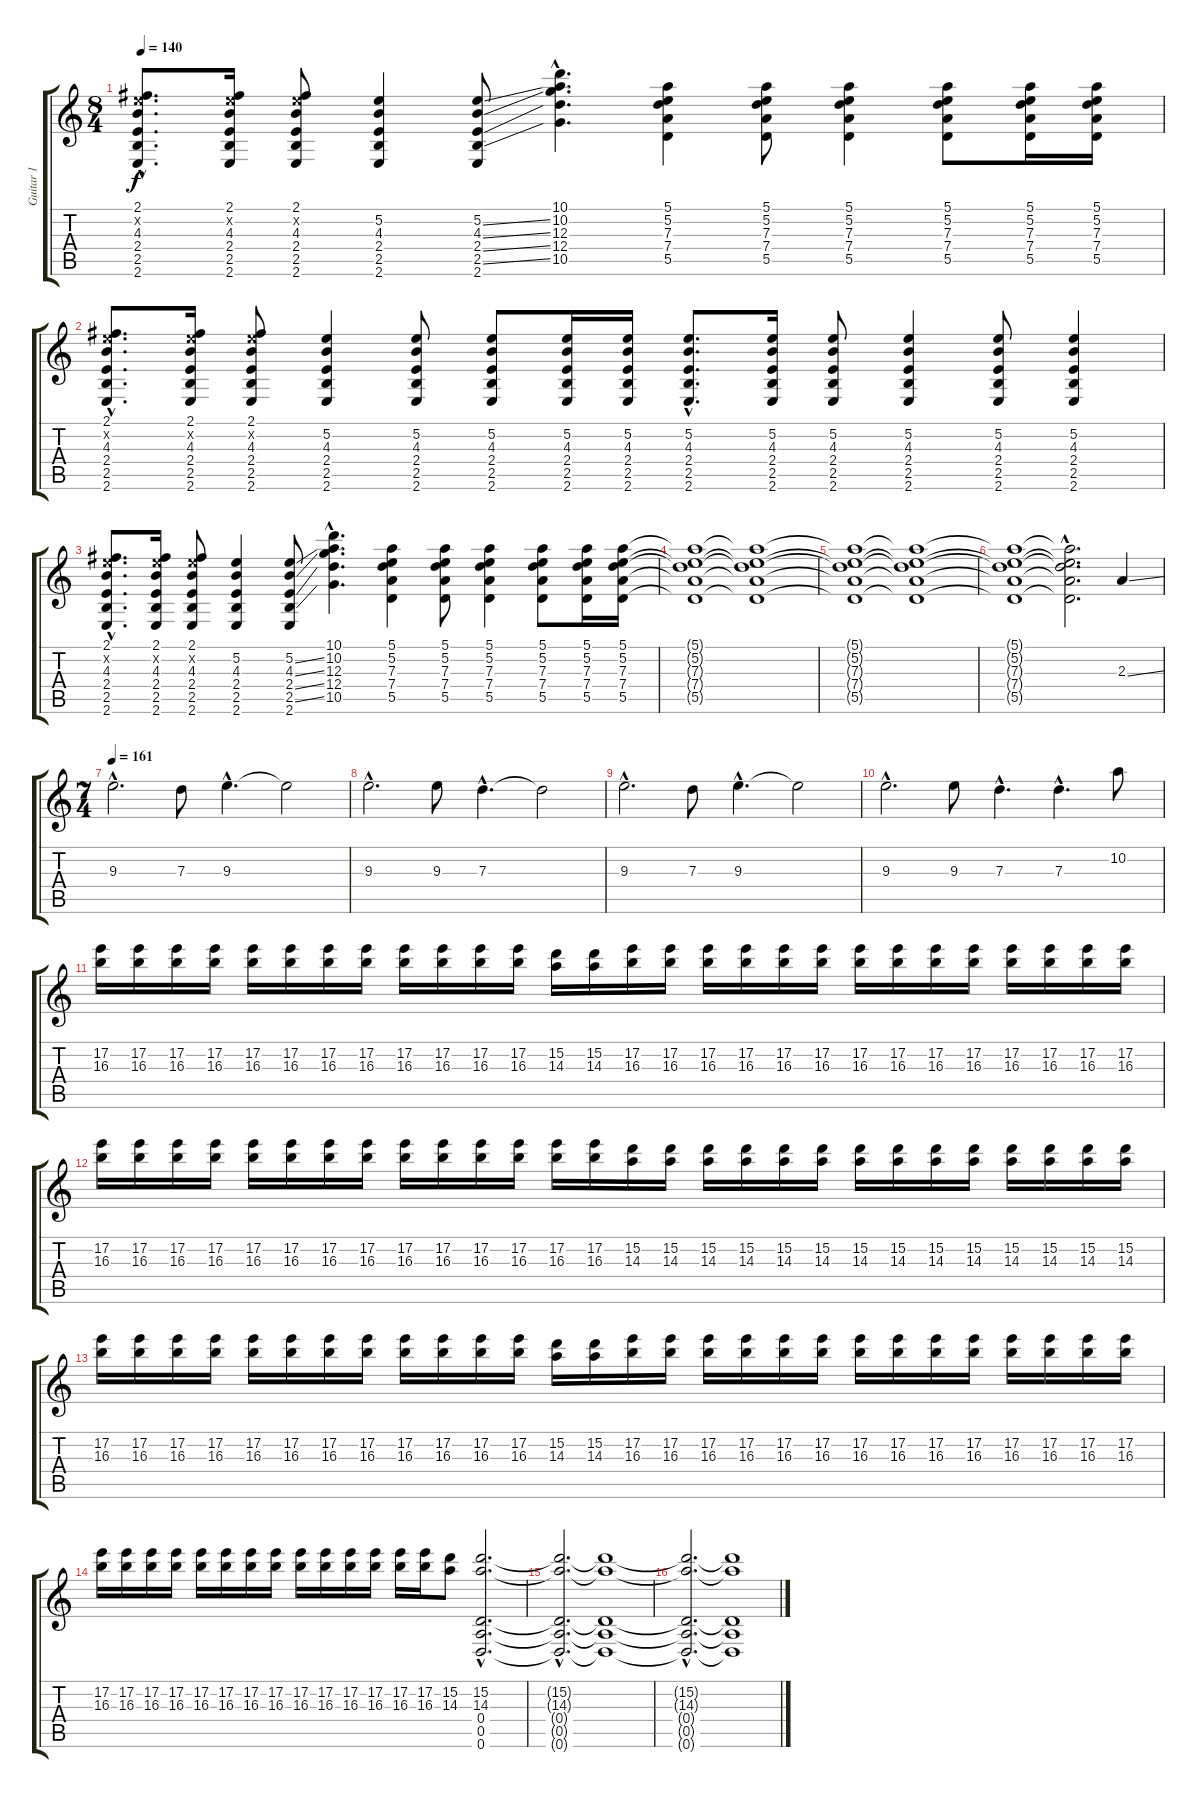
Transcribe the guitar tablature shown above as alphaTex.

\track ("Guitar 1" "Guitar 1") {instrument overdrivenguitar}
\staff {score tabs}
\tuning (E4 B3 G3 D3 A2 D2) {hide}
\ts (8 4)
\tempo 140
\clef g2
\ks c
(2.1{hac} 5.2{hac x} 4.3{hac} 2.4{hac} 2.5{hac} 2.6{hac}).8{d dy f} (2.1 5.2{x} 4.3 2.4 2.5 2.6).16 (2.1 5.2{x} 4.3 2.4 2.5 2.6).8 (5.2 4.3 2.4 2.5 2.6).4 (5.2{ss} 4.3{ss} 2.4{ss} 2.5{ss} 2.6).8 (10.1{hac} 10.2{hac} 12.3{hac} 12.4{hac} 10.5{hac}).4{d} (5.1 5.2 7.3 7.4 5.5).4 (5.1 5.2 7.3 7.4 5.5).8 (5.1 5.2 7.3 7.4 5.5).4 (5.1 5.2 7.3 7.4 5.5).8 (5.1 5.2 7.3 7.4 5.5).16 (5.1 5.2 7.3 7.4 5.5).16 |
(2.1{hac} 5.2{hac x} 4.3{hac} 2.4{hac} 2.5{hac} 2.6{hac}).8{d} (2.1 5.2{x} 4.3 2.4 2.5 2.6).16 (2.1 5.2{x} 4.3 2.4 2.5 2.6).8 (5.2 4.3 2.4 2.5 2.6).4 (5.2 4.3 2.4 2.5 2.6).8 (5.2 4.3 2.4 2.5 2.6).8 (5.2 4.3 2.4 2.5 2.6).16 (5.2 4.3 2.4 2.5 2.6).16 (5.2{hac} 4.3{hac} 2.4{hac} 2.5{hac} 2.6{hac}).8{d} (5.2 4.3 2.4 2.5 2.6).16 (5.2 4.3 2.4 2.5 2.6).8 (5.2 4.3 2.4 2.5 2.6).4 (5.2 4.3 2.4 2.5 2.6).8 (5.2 4.3 2.4 2.5 2.6).4 |
(2.1{hac} 5.2{hac x} 4.3{hac} 2.4{hac} 2.5{hac} 2.6{hac}).8{d} (2.1 5.2{x} 4.3 2.4 2.5 2.6).16 (2.1 5.2{x} 4.3 2.4 2.5 2.6).8 (5.2 4.3 2.4 2.5 2.6).4 (5.2{ss} 4.3{ss} 2.4{ss} 2.5{ss} 2.6).8 (10.1{hac} 10.2{hac} 12.3{hac} 12.4{hac} 10.5{hac}).4{d} (5.1 5.2 7.3 7.4 5.5).4 (5.1 5.2 7.3 7.4 5.5).8 (5.1 5.2 7.3 7.4 5.5).4 (5.1 5.2 7.3 7.4 5.5).8 (5.1 5.2 7.3 7.4 5.5).16 (5.1 5.2 7.3 7.4 5.5).16 |
(5.1{t} 5.2{t} 7.3{t} 7.4{t} 5.5{t}).1 (5.1{t} 5.2{t} 7.3{t} 7.4{t} 5.5{t}).1 |
(5.1{t} 5.2{t} 7.3{t} 7.4{t} 5.5{t}).1 (5.1{t} 5.2{t} 7.3{t} 7.4{t} 5.5{t}).1 |
(5.1{t} 5.2{t} 7.3{t} 7.4{t} 5.5{t}).1 (5.1{hac t} 5.2{hac t} 7.3{hac t} 7.4{hac t} 5.5{hac t}).2{d} 2.3{ss}.4 |
\ts (7 4)
\tempo 161
9.3{hac}.2{d} 7.3.8 9.3{hac}.4{d} 9.3{t}.2 |
9.3{hac}.2{d} 9.3.8 7.3{hac}.4{d} 7.3{t}.2 |
9.3{hac}.2{d} 7.3.8 9.3{hac}.4{d} 9.3{t}.2 |
9.3{hac}.2{d} 9.3.8 7.3{hac}.4{d} 7.3{hac}.4{d} 10.2.8 |
(17.2 16.3).16 (17.2 16.3).16 (17.2 16.3).16 (17.2 16.3).16 (17.2 16.3).16 (17.2 16.3).16 (17.2 16.3).16 (17.2 16.3).16 (17.2 16.3).16 (17.2 16.3).16 (17.2 16.3).16 (17.2 16.3).16 (15.2 14.3).16 (15.2 14.3).16 (17.2 16.3).16 (17.2 16.3).16 (17.2 16.3).16 (17.2 16.3).16 (17.2 16.3).16 (17.2 16.3).16 (17.2 16.3).16 (17.2 16.3).16 (17.2 16.3).16 (17.2 16.3).16 (17.2 16.3).16 (17.2 16.3).16 (17.2 16.3).16 (17.2 16.3).16 |
(17.2 16.3).16 (17.2 16.3).16 (17.2 16.3).16 (17.2 16.3).16 (17.2 16.3).16 (17.2 16.3).16 (17.2 16.3).16 (17.2 16.3).16 (17.2 16.3).16 (17.2 16.3).16 (17.2 16.3).16 (17.2 16.3).16 (17.2 16.3).16 (17.2 16.3).16 (15.2 14.3).16 (15.2 14.3).16 (15.2 14.3).16 (15.2 14.3).16 (15.2 14.3).16 (15.2 14.3).16 (15.2 14.3).16 (15.2 14.3).16 (15.2 14.3).16 (15.2 14.3).16 (15.2 14.3).16 (15.2 14.3).16 (15.2 14.3).16 (15.2 14.3).16 |
(17.2 16.3).16 (17.2 16.3).16 (17.2 16.3).16 (17.2 16.3).16 (17.2 16.3).16 (17.2 16.3).16 (17.2 16.3).16 (17.2 16.3).16 (17.2 16.3).16 (17.2 16.3).16 (17.2 16.3).16 (17.2 16.3).16 (15.2 14.3).16 (15.2 14.3).16 (17.2 16.3).16 (17.2 16.3).16 (17.2 16.3).16 (17.2 16.3).16 (17.2 16.3).16 (17.2 16.3).16 (17.2 16.3).16 (17.2 16.3).16 (17.2 16.3).16 (17.2 16.3).16 (17.2 16.3).16 (17.2 16.3).16 (17.2 16.3).16 (17.2 16.3).16 |
(17.2 16.3).16 (17.2 16.3).16 (17.2 16.3).16 (17.2 16.3).16 (17.2 16.3).16 (17.2 16.3).16 (17.2 16.3).16 (17.2 16.3).16 (17.2 16.3).16 (17.2 16.3).16 (17.2 16.3).16 (17.2 16.3).16 (17.2 16.3).16 (17.2 16.3).16 (15.2 14.3).8 (15.2{hac} 14.3{hac} 0.4{hac} 0.5{hac} 0.6{hac}).2{d} |
(15.2{hac t} 14.3{hac t} 0.4{hac t} 0.5{hac t} 0.6{hac t}).2{d} (15.2{t} 14.3{t} 0.4{t} 0.5{t} 0.6{t}).1 |
(15.2{hac t} 14.3{hac t} 0.4{hac t} 0.5{hac t} 0.6{hac t}).2{d} (15.2{t} 14.3{t} 0.4{t} 0.5{t} 0.6{t}).1
